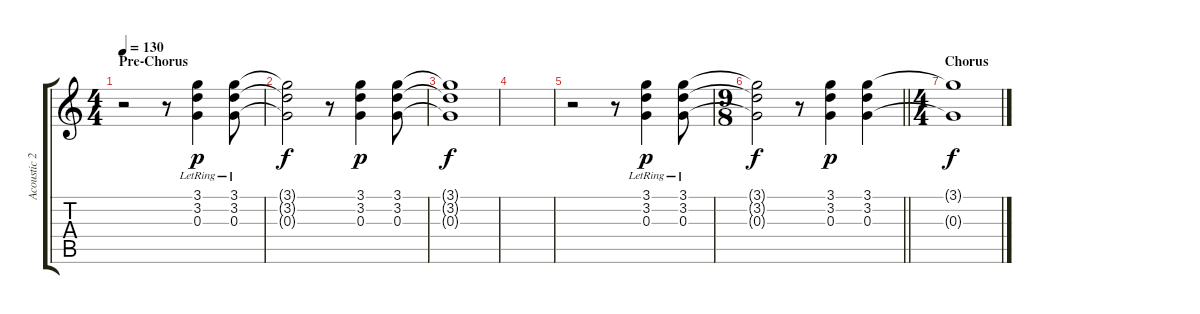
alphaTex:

\track ("Acoustic 2" "Acoustic 2") {instrument acousticguitarsteel}
\staff {score tabs}
\tuning (E4 B3 G3 D3 A2 E2) {hide}
\ts (4 4)
\section ("" "Pre-Chorus")
\tempo 130
\clef g2
\ks c
r.2{dy mp} r.8 (3.1{lr} 3.2{lr} 0.3{lr}).4{dy p} (3.1 3.2{lr} 0.3).8 |
(3.1{t} 3.2{t} 0.3{t}).2{dy f} r.8 (3.1 3.2 0.3).4{dy p} (3.1 3.2 0.3).8 |
(3.1{t} 3.2{t} 0.3{t}).1{dy f} |
|
r.2 r.8 (3.1{lr} 3.2{lr} 0.3{lr}).4{dy p} (3.1 3.2{lr} 0.3).8 |
\ts (9 8)
\barLineRight lightlight
(3.1{t} 3.2{t} 0.3{t}).2{dy f} r.8 (3.1 3.2 0.3).4{dy p} (3.1 3.2 0.3).4 |
\ts (4 4)
\section ("" "Chorus")
(3.1{t} 0.3{t}).1{dy f}
